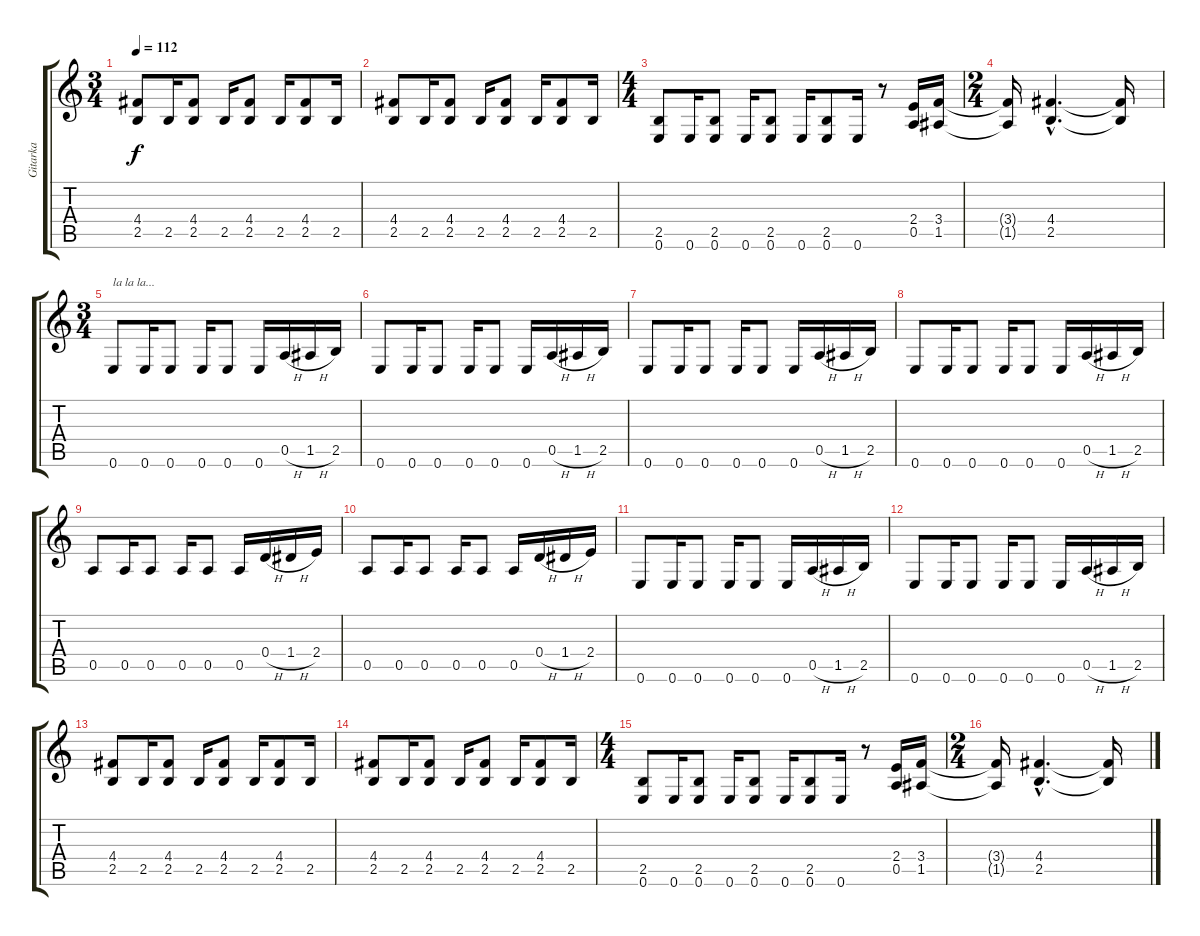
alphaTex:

\track ("Gitarka" "Gitarka") {instrument distortionguitar}
\staff {score tabs}
\tuning (E4 B3 G3 D3 A2 E2) {hide}
\ts (3 4)
\tempo 112
\clef g2
\ks c
(4.4 2.5).8{dy f} 2.5.16 (4.4 2.5).8 2.5.16 (4.4 2.5).8 2.5.16 (4.4 2.5).8 2.5.16 |
(4.4 2.5).8 2.5.16 (4.4 2.5).8 2.5.16 (4.4 2.5).8 2.5.16 (4.4 2.5).8 2.5.16 |
\ts (4 4)
(2.5 0.6).8 0.6.16 (2.5 0.6).8 0.6.16 (2.5 0.6).8 0.6.16 (2.5 0.6).8 0.6.16 r.8 (2.4 0.5).16 (3.4 1.5).16 |
\ts (2 4)
(3.4{t} 1.5{t}).16 (4.4{hac} 2.5{hac}).4{d} (4.4{t} 2.5{t}).16 |
\ts (3 4)
0.6.8{txt "la la la..."} 0.6.16 0.6.8 0.6.16 0.6.8 0.6.16 0.5{h}.16 1.5{h}.16 2.5.16 |
0.6.8 0.6.16 0.6.8 0.6.16 0.6.8 0.6.16 0.5{h}.16 1.5{h}.16 2.5.16 |
0.6.8 0.6.16 0.6.8 0.6.16 0.6.8 0.6.16 0.5{h}.16 1.5{h}.16 2.5.16 |
0.6.8 0.6.16 0.6.8 0.6.16 0.6.8 0.6.16 0.5{h}.16 1.5{h}.16 2.5.16 |
0.5.8 0.5.16 0.5.8 0.5.16 0.5.8 0.5.16 0.4{h}.16 1.4{h}.16 2.4.16 |
0.5.8 0.5.16 0.5.8 0.5.16 0.5.8 0.5.16 0.4{h}.16 1.4{h}.16 2.4.16 |
0.6.8 0.6.16 0.6.8 0.6.16 0.6.8 0.6.16 0.5{h}.16 1.5{h}.16 2.5.16 |
0.6.8 0.6.16 0.6.8 0.6.16 0.6.8 0.6.16 0.5{h}.16 1.5{h}.16 2.5.16 |
(4.4 2.5).8 2.5.16 (4.4 2.5).8 2.5.16 (4.4 2.5).8 2.5.16 (4.4 2.5).8 2.5.16 |
(4.4 2.5).8 2.5.16 (4.4 2.5).8 2.5.16 (4.4 2.5).8 2.5.16 (4.4 2.5).8 2.5.16 |
\ts (4 4)
(2.5 0.6).8 0.6.16 (2.5 0.6).8 0.6.16 (2.5 0.6).8 0.6.16 (2.5 0.6).8 0.6.16 r.8 (2.4 0.5).16 (3.4 1.5).16 |
\ts (2 4)
(3.4{t} 1.5{t}).16 (4.4{hac} 2.5{hac}).4{d} (4.4{t} 2.5{t}).16
